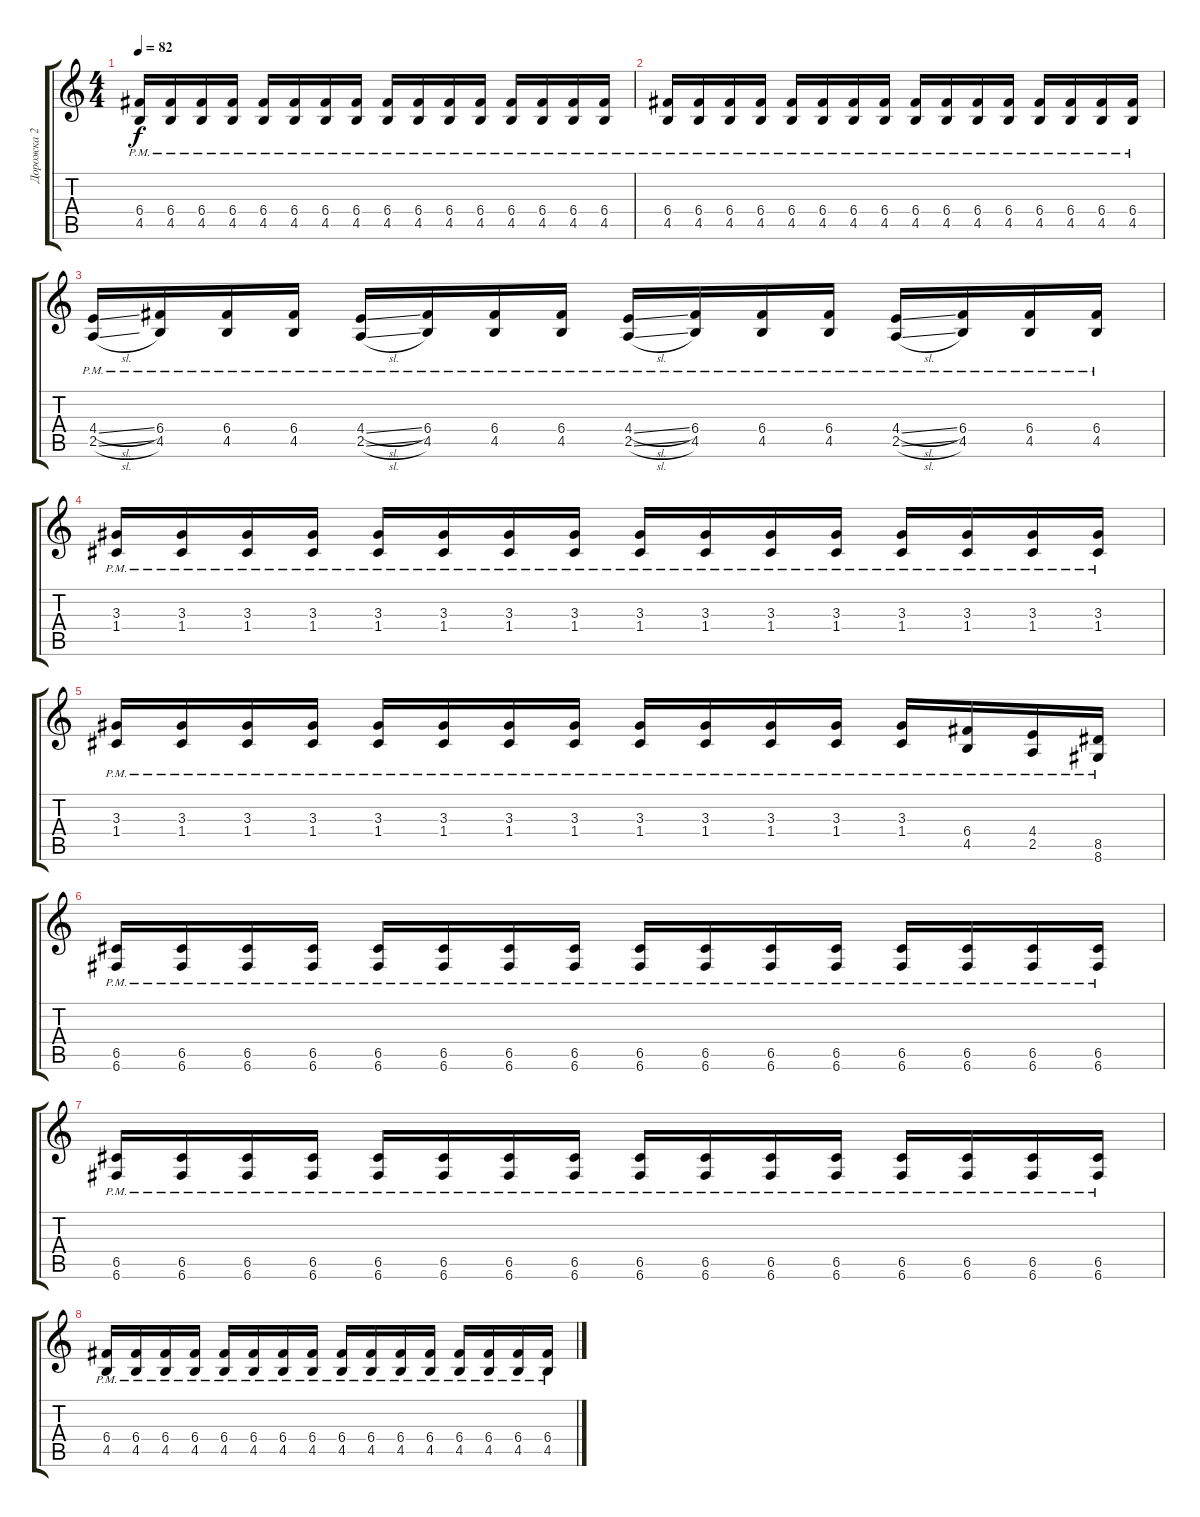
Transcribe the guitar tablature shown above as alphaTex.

\track ("Дорожка 2" "Дорожка 2") {instrument overdrivenguitar}
\staff {score tabs}
\tuning (D4 A3 F3 C3 G2 C2) {hide}
\ts (4 4)
\tempo 82
\clef g2
\ks c
(6.4{pm} 4.5{pm}).16{dy f} (6.4{pm} 4.5{pm}).16 (6.4{pm} 4.5{pm}).16 (6.4{pm} 4.5{pm}).16 (6.4{pm} 4.5{pm}).16 (6.4{pm} 4.5{pm}).16 (6.4{pm} 4.5{pm}).16 (6.4{pm} 4.5{pm}).16 (6.4{pm} 4.5{pm}).16 (6.4{pm} 4.5{pm}).16 (6.4{pm} 4.5{pm}).16 (6.4{pm} 4.5{pm}).16 (6.4{pm} 4.5{pm}).16 (6.4{pm} 4.5{pm}).16 (6.4{pm} 4.5{pm}).16 (6.4{pm} 4.5{pm}).16 |
(6.4{pm} 4.5{pm}).16 (6.4{pm} 4.5{pm}).16 (6.4{pm} 4.5{pm}).16 (6.4{pm} 4.5{pm}).16 (6.4{pm} 4.5{pm}).16 (6.4{pm} 4.5{pm}).16 (6.4{pm} 4.5{pm}).16 (6.4{pm} 4.5{pm}).16 (6.4{pm} 4.5{pm}).16 (6.4{pm} 4.5{pm}).16 (6.4{pm} 4.5{pm}).16 (6.4{pm} 4.5{pm}).16 (6.4{pm} 4.5{pm}).16 (6.4{pm} 4.5{pm}).16 (6.4{pm} 4.5{pm}).16 (6.4{pm} 4.5{pm}).16 |
(4.4{sl pm} 2.5{sl pm}).16 (6.4{pm} 4.5{pm}).16 (6.4{pm} 4.5{pm}).16 (6.4{pm} 4.5{pm}).16 (4.4{sl pm} 2.5{sl pm}).16 (6.4{pm} 4.5{pm}).16 (6.4{pm} 4.5{pm}).16 (6.4{pm} 4.5{pm}).16 (4.4{sl pm} 2.5{sl pm}).16 (6.4{pm} 4.5{pm}).16 (6.4{pm} 4.5{pm}).16 (6.4{pm} 4.5{pm}).16 (4.4{sl pm} 2.5{sl pm}).16 (6.4{pm} 4.5{pm}).16 (6.4{pm} 4.5{pm}).16 (6.4{pm} 4.5{pm}).16 |
(3.3{pm} 1.4{pm}).16 (3.3{pm} 1.4{pm}).16 (3.3{pm} 1.4{pm}).16 (3.3{pm} 1.4{pm}).16 (3.3{pm} 1.4{pm}).16 (3.3{pm} 1.4{pm}).16 (3.3{pm} 1.4{pm}).16 (3.3{pm} 1.4{pm}).16 (3.3{pm} 1.4{pm}).16 (3.3{pm} 1.4{pm}).16 (3.3{pm} 1.4{pm}).16 (3.3{pm} 1.4{pm}).16 (3.3{pm} 1.4{pm}).16 (3.3{pm} 1.4{pm}).16 (3.3{pm} 1.4{pm}).16 (3.3{pm} 1.4{pm}).16 |
(3.3{pm} 1.4{pm}).16 (3.3{pm} 1.4{pm}).16 (3.3{pm} 1.4{pm}).16 (3.3{pm} 1.4{pm}).16 (3.3{pm} 1.4{pm}).16 (3.3{pm} 1.4{pm}).16 (3.3{pm} 1.4{pm}).16 (3.3{pm} 1.4{pm}).16 (3.3{pm} 1.4{pm}).16 (3.3{pm} 1.4{pm}).16 (3.3{pm} 1.4{pm}).16 (3.3{pm} 1.4{pm}).16 (3.3{pm} 1.4{pm}).16 (6.4{pm} 4.5{pm}).16 (4.4{pm} 2.5{pm}).16 (8.5{pm} 8.6{pm}).16 |
(6.5{pm} 6.6{pm}).16 (6.5{pm} 6.6{pm}).16 (6.5{pm} 6.6{pm}).16 (6.5{pm} 6.6{pm}).16 (6.5{pm} 6.6{pm}).16 (6.5{pm} 6.6{pm}).16 (6.5{pm} 6.6{pm}).16 (6.5{pm} 6.6{pm}).16 (6.5{pm} 6.6{pm}).16 (6.5{pm} 6.6{pm}).16 (6.5{pm} 6.6{pm}).16 (6.5{pm} 6.6{pm}).16 (6.5{pm} 6.6{pm}).16 (6.5{pm} 6.6{pm}).16 (6.5{pm} 6.6{pm}).16 (6.5{pm} 6.6{pm}).16 |
(6.5{pm} 6.6{pm}).16 (6.5{pm} 6.6{pm}).16 (6.5{pm} 6.6{pm}).16 (6.5{pm} 6.6{pm}).16 (6.5{pm} 6.6{pm}).16 (6.5{pm} 6.6{pm}).16 (6.5{pm} 6.6{pm}).16 (6.5{pm} 6.6{pm}).16 (6.5{pm} 6.6{pm}).16 (6.5{pm} 6.6{pm}).16 (6.5{pm} 6.6{pm}).16 (6.5{pm} 6.6{pm}).16 (6.5{pm} 6.6{pm}).16 (6.5{pm} 6.6{pm}).16 (6.5{pm} 6.6{pm}).16 (6.5{pm} 6.6{pm}).16 |
(6.4{pm} 4.5{pm}).16 (6.4{pm} 4.5{pm}).16 (6.4{pm} 4.5{pm}).16 (6.4{pm} 4.5{pm}).16 (6.4{pm} 4.5{pm}).16 (6.4{pm} 4.5{pm}).16 (6.4{pm} 4.5{pm}).16 (6.4{pm} 4.5{pm}).16 (6.4{pm} 4.5{pm}).16 (6.4{pm} 4.5{pm}).16 (6.4{pm} 4.5{pm}).16 (6.4{pm} 4.5{pm}).16 (6.4{pm} 4.5{pm}).16 (6.4{pm} 4.5{pm}).16 (6.4{pm} 4.5{pm}).16 (6.4{pm} 4.5{pm}).16
